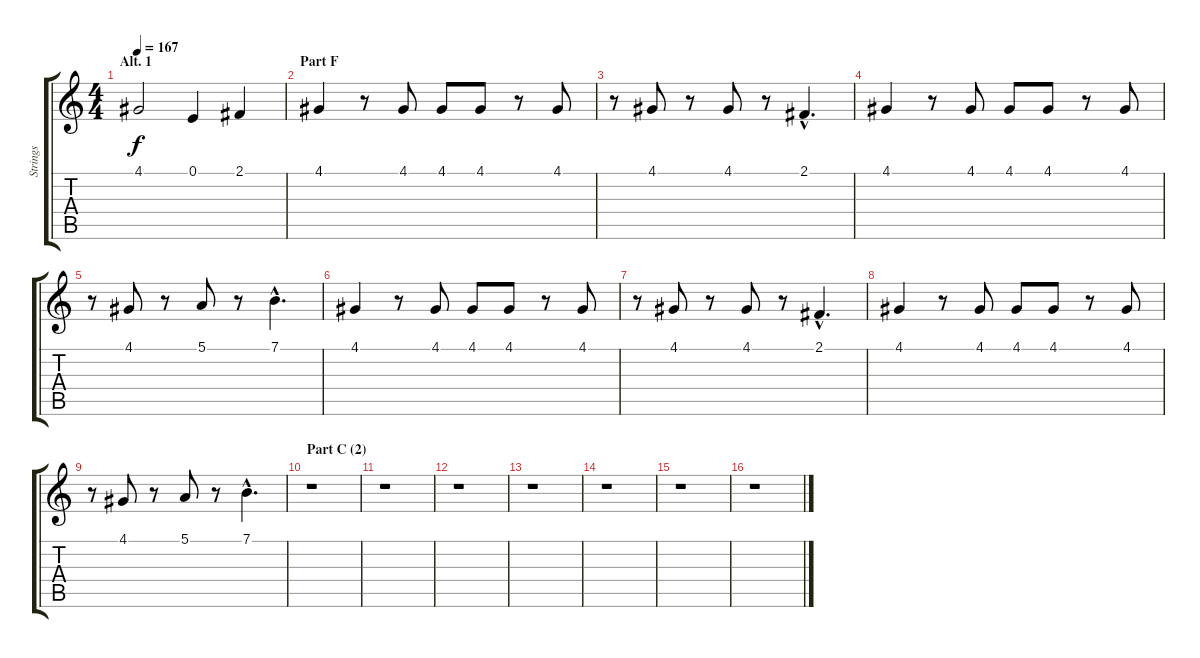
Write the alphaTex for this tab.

\track ("Strings" "Strings") {instrument stringensemble1}
\staff {score tabs}
\tuning (E4 B3 G3 D3 A2 E2) {hide}
\ts (4 4)
\section ("" "Alt. 1")
\tempo 167
\clef g2
\ks c
4.1{t}.2{dy f} 0.1.4 2.1.4 |
\section ("" "Part F")
4.1.4 r.8 4.1.8 4.1.8 4.1.8 r.8 4.1.8 |
r.8 4.1.8 r.8 4.1.8 r.8 2.1{hac}.4{d} |
4.1.4 r.8 4.1.8 4.1.8 4.1.8 r.8 4.1.8 |
r.8 4.1.8 r.8 5.1.8 r.8 7.1{hac}.4{d} |
4.1.4 r.8 4.1.8 4.1.8 4.1.8 r.8 4.1.8 |
r.8 4.1.8 r.8 4.1.8 r.8 2.1{hac}.4{d} |
4.1.4 r.8 4.1.8 4.1.8 4.1.8 r.8 4.1.8 |
r.8 4.1.8 r.8 5.1.8 r.8 7.1{hac}.4{d} |
\section ("" "Part C (2)")
r.1 |
r.1 |
r.1 |
r.1 |
r.1 |
r.1 |
r.1
